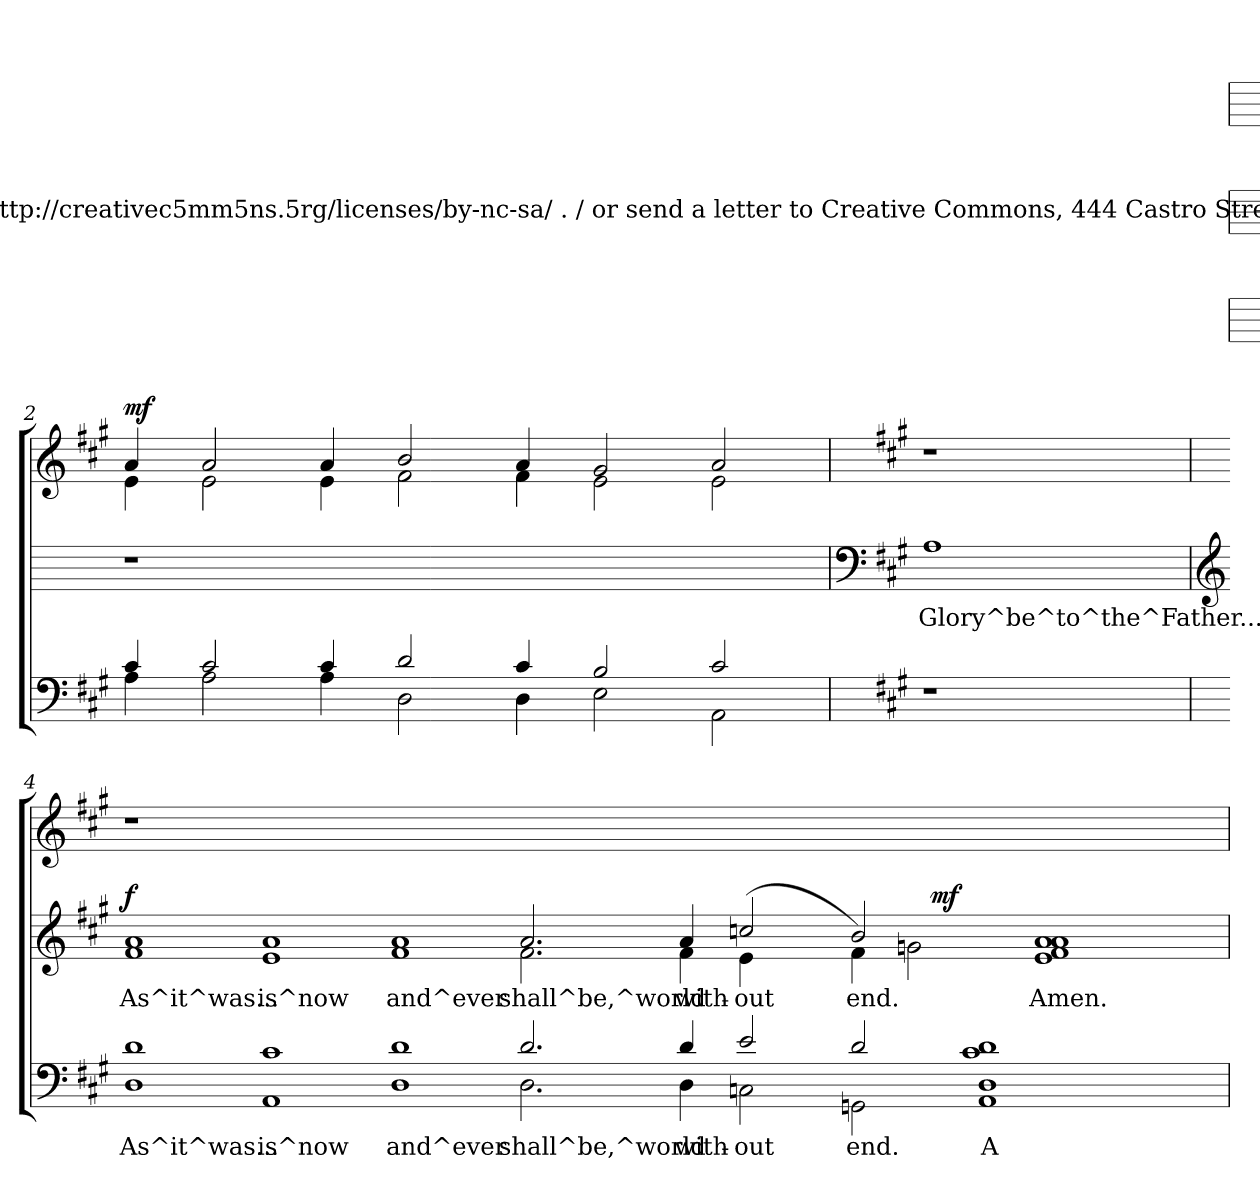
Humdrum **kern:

**kern	**text	**kern	**text	**dynam	**kern	**dynam
*part3	*part3	*part2	*part2	*part2	*part1	*part1
*staff3	*staff3	*staff2	*staff2	*staff2	*staff1	*staff1
*I"O Lord, open thou our lips.	*	*I"To view a copy of this license, visit http://creativec5mm5ns.5rg/licenses/by-nc-sa/ . /  or send a letter to Creative Commons, 444 Castro Street, Suite 9oo, Mountain View, California, 94041, Usa.	*	*	*I"Instrument 1	*
!!LO:PB:g=z
*stria5	*	*stria5	*	*	*stria5	*
*clefF4	*	*	*	*	*clefG2	*
*ITrd-2c-3	*	*	*	*	*ITrd-2c-3	*
*k[]	*	*k[]	*	*	*k[]	*
*C:	*	*C:	*	*	*C:	*
=1	=1	=1	=1	=1	=1	=1
*^	*	*	*	*	*	*
!	!	!LO:LY:a:cj	!	!	!	!	!LO:DY:a
*	*	*	*	*	*	*^	*
4A/	4F\	.	1r	.	.	4f/	4c\	f
!	!	!LO:LY:a:cj	!	!	!	!	!	!
4A/	4F\	.	.	.	.	4f/	4c\	.
!	!	!LO:LY:a:cj	!	!	!	!	!	!
2A/	2F\	.	.	.	.	2f/	2c\	.
!	!	!LO:LY:a:cj	!	!	!	!	!	!
4A/	4D\	.	0ryy	.	.	4f/	4d\	.
!	!	!LO:LY:a:cj	!	!	!	!	!	!
4BB-X\	4d/	.	.	.	.	4g/	4f\	.
!	!	!LO:LY:a:cj	!	!	!	!	!	!
2c/	2C\	.	.	.	.	2a/	2f\	.
!	!	!LO:LY:a:cj	!	!	!	!	!	!
2B-X/	2C\	.	.	.	.	2g/	2e\	.
!	!	!LO:LY:a:cj	!	!	!	!	!	!
1A 1F	1ryy	.	.	.	.	1f	1ryy	.
.	.	.	2ryy	.	.	.	.	.
!!LO:LB:g=z	!!
=2	=2	=2	=2	=2	=2	=2	=2	=2
!	!	!LO:LY:a:cj	!	!	!	!	!	!LO:DY:a
4e/	4c\	.	1r	.	.	4cc/	4g\	mf
!	!	!LO:LY:a:cj	!	!	!	!	!	!
2e/	2c\	.	.	.	.	2cc/	2g\	.
!	!	!LO:LY:a:cj	!	!	!	!	!	!
4e/	4c\	.	.	.	.	4cc/	4g\	.
!	!	!LO:LY:a:cj	!	!	!	!	!	!
2f/	2F\	.	1..ryy	.	.	2dd/	2a\	.
!	!	!LO:LY:a:cj	!	!	!	!	!	!
4e/	4F\	.	.	.	.	4cc/	4a\	.
!	!	!LO:LY:a:cj	!	!	!	!	!	!
2d/	2G\	.	.	.	.	2b/	2g\	.
!	!	!LO:LY:a:cj	!	!	!	!	!	!
2e/	2C\	.	.	.	.	2cc/	2g\	.
*v	*v	*	*	*	*	*v	*v	*
!!LO:LB:g=z
=3	=3	=3	=3	=3	=3	=3
*	*	*clefF4	*	*	*	*
*	*	*k[f#c#g#]	*	*	*	*
*	*	*A:	*	*	*	*
*^	*	*	*	*	*^	*
!	!	!	!	!LO:LY:b	!	!	!	!
*v	*v	*	*	*	*	*v	*v	*
1r	.	1A	Glory^be^to^the^Father...	.	1r	.
!!LO:LB:g=z
=4!	=4!	=4!	=4!	=4!	=4!	=4!
*	*	*clefG2	*	*	*	*
!	!LO:LY:a:cj	!	!LO:LY:b	!LO:DY:a	!	!
*^	*	*^	*	*	*	*
*	*	*	*	*^	*	*	*	*
1f 1F	0.ryy	As^it^was...	1a 1f#	0.ryy	1ryy	As^it^was...	f	1r	.
!	!	!LO:LY:a:cj	!	!	!	!LO:LY:b	!	!	!
1e 1C	.	is^now	1a 1e	.	1ryy	is^now	.	00ryy	.
!	!	!LO:LY:a:cj	!	!	!	!LO:LY:b	!	!	!
1f 1F	.	and^ever	1a 1f#	.	1ryy	and^ever	.	.	.
!	!	!LO:LY:a:cj	!	!	!	!LO:LY:b	!	!	!
2.f/	2.F\	shall^be,^world	2.a/	2.f#\	1ryy	shall^be,^world	.	.	.
!	!	!LO:LY:a:cj	!	!	!	!LO:LY:b	!	!	!
4f/	4F\	with-	4a/	4f#\	.	with-	.	.	.
!	!	!LO:LY:a:cj	!	!	!	!LO:LY:b	!	!	!
2E-X\	2g/	-out	2ccn/	(<4e\	2ryy	-out	.	.	.
.	.	.	.	4ryy	.	.	.	.	.
!	!	!LO:LY:a:cj	!	!	!	!LO:LY:b	!	!	!
!	!	!	!	!	!	!LO:LY:b	!	!	!
2BB-X\	2f/	end.	4f#\)	2b/	4ryy	end.	.	.	.
.	.	.	2gn\	.	16ryy	.	.	.	.
!	!	!	!	!	!	!	!LO:DY:a	!	!
.	.	.	.	.	1ryy	.	mf	.	.
!	!	!LO:LY:a:cj	!	!	!	!	!	!	!
1f 1e 1C 1F	4ryy	A-	.	1ryy	.	.	.	1ryy	.
!	!	!	!	!	!	!LO:LY:b	!	!	!
.	1ryy	.	1a 1a 1e 1f#	.	.	Amen.-	.	.	.
.	.	.	.	.	4..ryy	.	.	.	.
4ryy	.	.	.	4ryy	.	.	.	4ryy	.
*v	*v	*	*	*	*	*	*	*	*
*	*	*v	*v	*v	*	*	*	*
=!	=!	=!	=!	=!	=!	=!
*-	*-	*-	*-	*-	*-	*-
